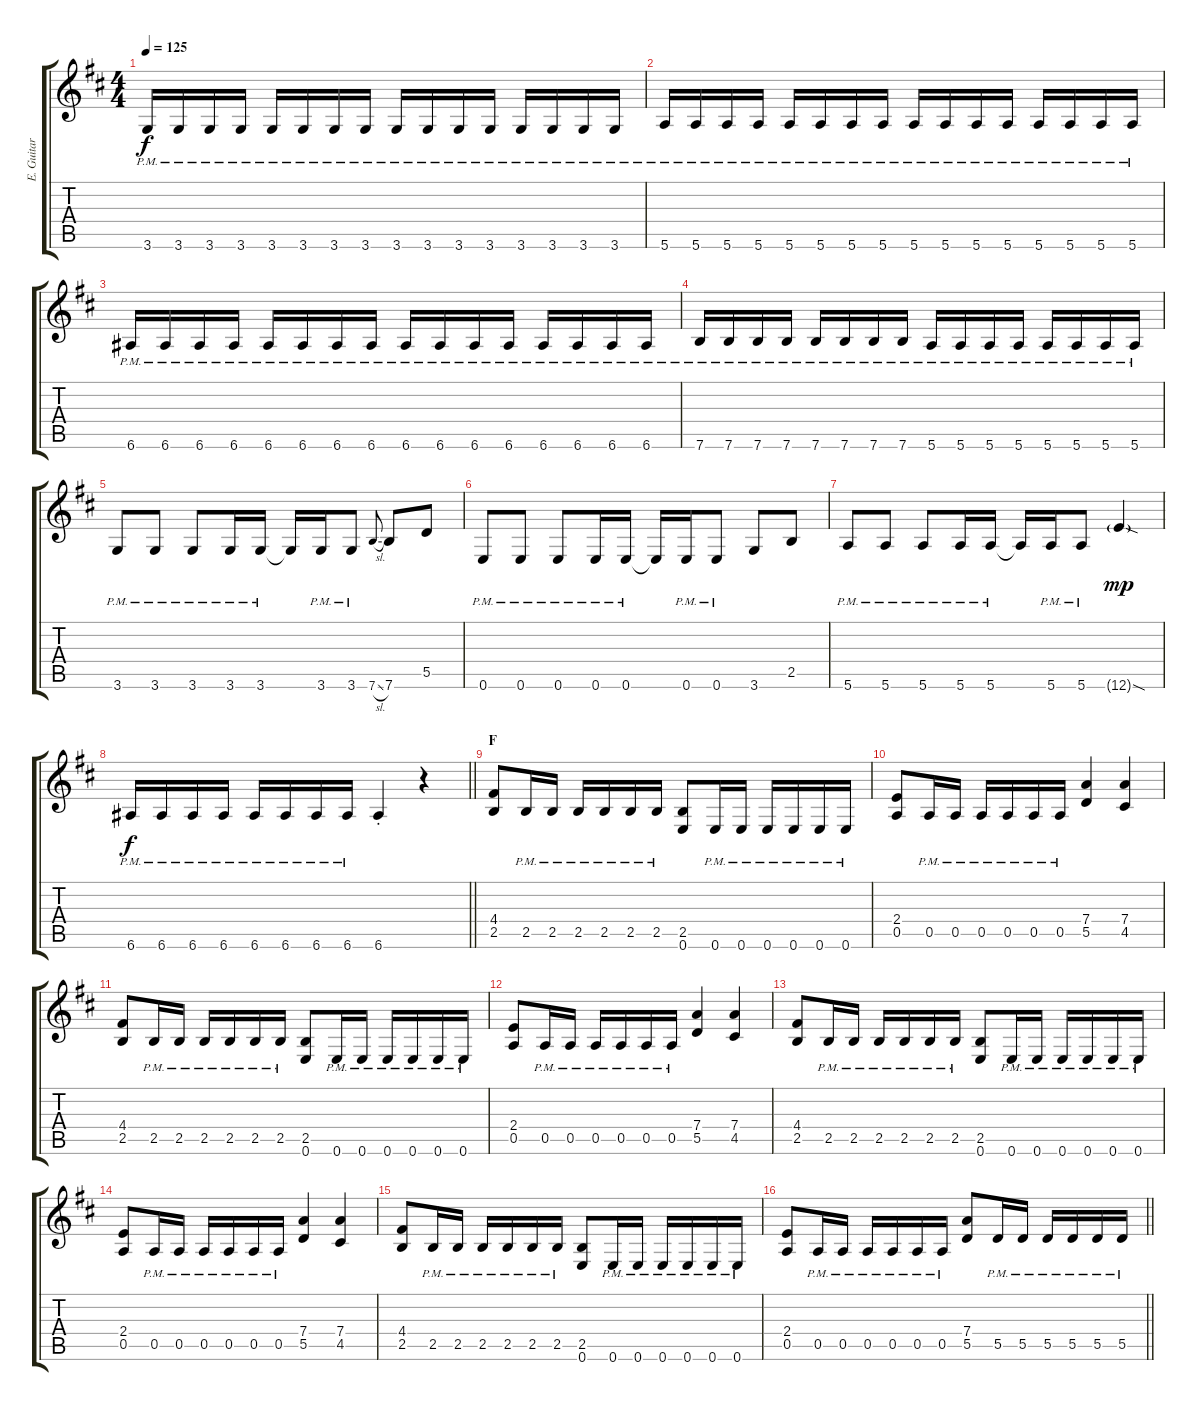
\track ("E. Guitar II" "E. Guitar ") {instrument overdrivenguitar}
\staff {score tabs}
\tuning (E4 B3 G3 D3 A2 E2) {hide}
\ts (4 4)
\tempo 125
\clef g2
\ks d
3.6{pm}.16{dy f} 3.6{pm}.16 3.6{pm}.16 3.6{pm}.16 3.6{pm}.16 3.6{pm}.16 3.6{pm}.16 3.6{pm}.16 3.6{pm}.16 3.6{pm}.16 3.6{pm}.16 3.6{pm}.16 3.6{pm}.16 3.6{pm}.16 3.6{pm}.16 3.6{pm}.16 |
5.6{pm}.16 5.6{pm}.16 5.6{pm}.16 5.6{pm}.16 5.6{pm}.16 5.6{pm}.16 5.6{pm}.16 5.6{pm}.16 5.6{pm}.16 5.6{pm}.16 5.6{pm}.16 5.6{pm}.16 5.6{pm}.16 5.6{pm}.16 5.6{pm}.16 5.6{pm}.16 |
6.6{pm}.16 6.6{pm}.16 6.6{pm}.16 6.6{pm}.16 6.6{pm}.16 6.6{pm}.16 6.6{pm}.16 6.6{pm}.16 6.6{pm}.16 6.6{pm}.16 6.6{pm}.16 6.6{pm}.16 6.6{pm}.16 6.6{pm}.16 6.6{pm}.16 6.6{pm}.16 |
7.6{pm}.16 7.6{pm}.16 7.6{pm}.16 7.6{pm}.16 7.6{pm}.16 7.6{pm}.16 7.6{pm}.16 7.6{pm}.16 5.6{pm}.16 5.6{pm}.16 5.6{pm}.16 5.6{pm}.16 5.6{pm}.16 5.6{pm}.16 5.6{pm}.16 5.6{pm}.16 |
3.6{pm}.8 3.6{pm}.8 3.6{pm}.8 3.6{pm}.16 3.6{pm}.16 3.6{t}.16 3.6{pm}.16 3.6{pm}.8 7.6{sl}.8{gr onbeat} 7.6.8 5.5.8 |
0.6{pm}.8 0.6{pm}.8 0.6{pm}.8 0.6{pm}.16 0.6{pm}.16 0.6{t}.16 0.6{pm}.16 0.6{pm}.8 3.6.8 2.5.8 |
5.6{pm}.8 5.6{pm}.8 5.6{pm}.8 5.6{pm}.16 5.6{pm}.16 5.6{t}.16 5.6{pm}.16 5.6{pm}.8 12.6{sod g}.4{dy mp} |
\barLineRight lightlight
6.6{pm}.16{dy f} 6.6{pm}.16 6.6{pm}.16 6.6{pm}.16 6.6{pm}.16 6.6{pm}.16 6.6{pm}.16 6.6{pm}.16 6.6{st}.4 r.4 |
\section ("" "F")
(4.4 2.5).8 2.5{pm}.16 2.5{pm}.16 2.5{pm}.16 2.5{pm}.16 2.5{pm}.16 2.5{pm}.16 (2.5 0.6).8 0.6{pm}.16 0.6{pm}.16 0.6{pm}.16 0.6{pm}.16 0.6{pm}.16 0.6{pm}.16 |
(2.4 0.5).8 0.5{pm}.16 0.5{pm}.16 0.5{pm}.16 0.5{pm}.16 0.5{pm}.16 0.5{pm}.16 (7.4 5.5).4 (7.4 4.5).4 |
(4.4 2.5).8 2.5{pm}.16 2.5{pm}.16 2.5{pm}.16 2.5{pm}.16 2.5{pm}.16 2.5{pm}.16 (2.5 0.6).8 0.6{pm}.16 0.6{pm}.16 0.6{pm}.16 0.6{pm}.16 0.6{pm}.16 0.6{pm}.16 |
(2.4 0.5).8 0.5{pm}.16 0.5{pm}.16 0.5{pm}.16 0.5{pm}.16 0.5{pm}.16 0.5{pm}.16 (7.4 5.5).4 (7.4 4.5).4 |
(4.4 2.5).8 2.5{pm}.16 2.5{pm}.16 2.5{pm}.16 2.5{pm}.16 2.5{pm}.16 2.5{pm}.16 (2.5 0.6).8 0.6{pm}.16 0.6{pm}.16 0.6{pm}.16 0.6{pm}.16 0.6{pm}.16 0.6{pm}.16 |
(2.4 0.5).8 0.5{pm}.16 0.5{pm}.16 0.5{pm}.16 0.5{pm}.16 0.5{pm}.16 0.5{pm}.16 (7.4 5.5).4 (7.4 4.5).4 |
(4.4 2.5).8 2.5{pm}.16 2.5{pm}.16 2.5{pm}.16 2.5{pm}.16 2.5{pm}.16 2.5{pm}.16 (2.5 0.6).8 0.6{pm}.16 0.6{pm}.16 0.6{pm}.16 0.6{pm}.16 0.6{pm}.16 0.6{pm}.16 |
\barLineRight lightlight
(2.4 0.5).8 0.5{pm}.16 0.5{pm}.16 0.5{pm}.16 0.5{pm}.16 0.5{pm}.16 0.5{pm}.16 (7.4 5.5).8 5.5{pm}.16 5.5{pm}.16 5.5{pm}.16 5.5{pm}.16 5.5{pm}.16 5.5{pm}.16
